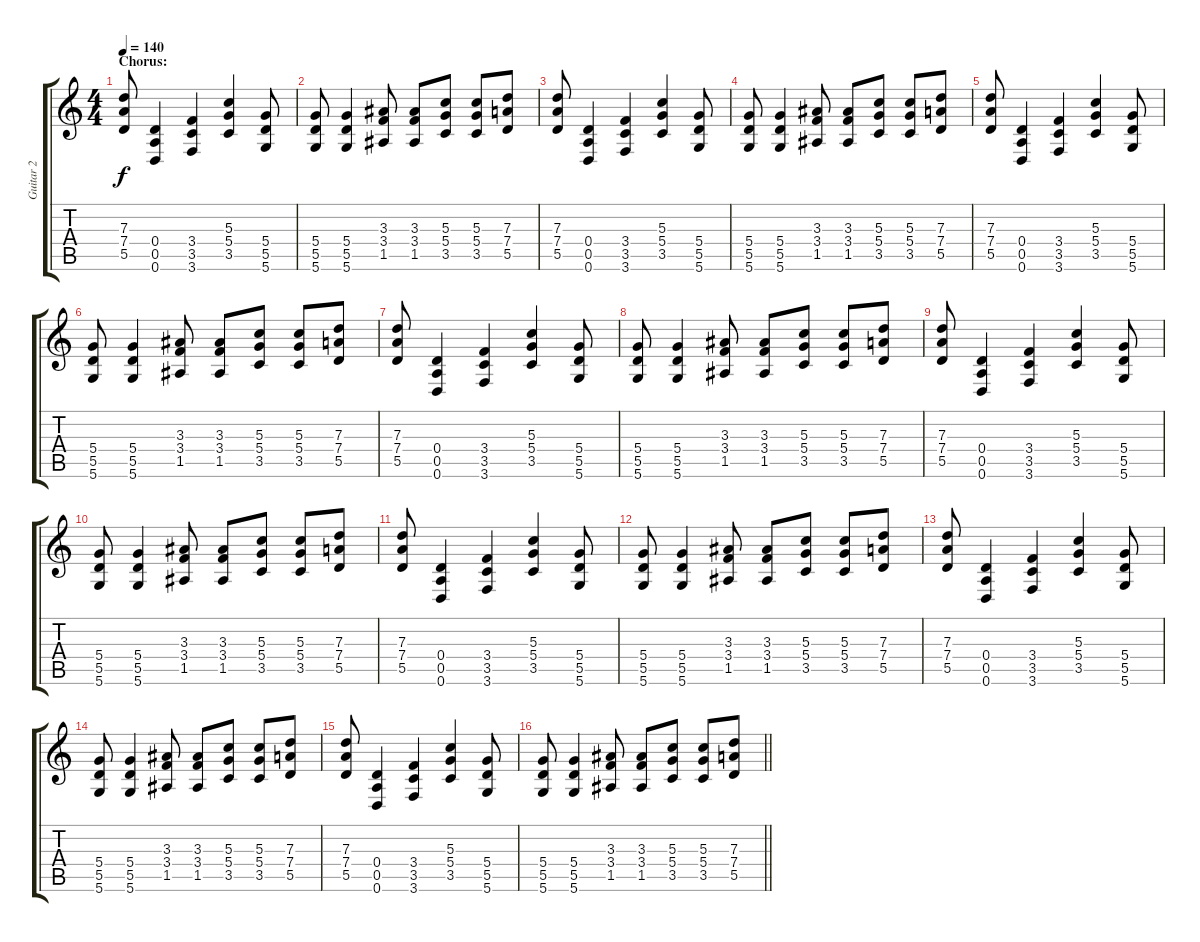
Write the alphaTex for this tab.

\track ("Guitar 2" "Guitar 2") {instrument distortionguitar}
\staff {score tabs}
\tuning (E4 B3 G3 D3 A2 D2) {hide}
\ts (4 4)
\section ("" "Chorus:")
\tempo 140
\clef g2
\ks c
(7.3 7.4 5.5).8{dy f} (0.4 0.5 0.6).4 (3.4 3.5 3.6).4 (5.3 5.4 3.5).4 (5.4 5.5 5.6).8 |
(5.4 5.5 5.6).8 (5.4 5.5 5.6).4 (3.3 3.4 1.5).8 (3.3 3.4 1.5).8 (5.3 5.4 3.5).8 (5.3 5.4 3.5).8 (7.3 7.4 5.5).8 |
(7.3 7.4 5.5).8 (0.4 0.5 0.6).4 (3.4 3.5 3.6).4 (5.3 5.4 3.5).4 (5.4 5.5 5.6).8 |
(5.4 5.5 5.6).8 (5.4 5.5 5.6).4 (3.3 3.4 1.5).8 (3.3 3.4 1.5).8 (5.3 5.4 3.5).8 (5.3 5.4 3.5).8 (7.3 7.4 5.5).8 |
(7.3 7.4 5.5).8 (0.4 0.5 0.6).4 (3.4 3.5 3.6).4 (5.3 5.4 3.5).4 (5.4 5.5 5.6).8 |
(5.4 5.5 5.6).8 (5.4 5.5 5.6).4 (3.3 3.4 1.5).8 (3.3 3.4 1.5).8 (5.3 5.4 3.5).8 (5.3 5.4 3.5).8 (7.3 7.4 5.5).8 |
(7.3 7.4 5.5).8 (0.4 0.5 0.6).4 (3.4 3.5 3.6).4 (5.3 5.4 3.5).4 (5.4 5.5 5.6).8 |
(5.4 5.5 5.6).8 (5.4 5.5 5.6).4 (3.3 3.4 1.5).8 (3.3 3.4 1.5).8 (5.3 5.4 3.5).8 (5.3 5.4 3.5).8 (7.3 7.4 5.5).8 |
(7.3 7.4 5.5).8 (0.4 0.5 0.6).4 (3.4 3.5 3.6).4 (5.3 5.4 3.5).4 (5.4 5.5 5.6).8 |
(5.4 5.5 5.6).8 (5.4 5.5 5.6).4 (3.3 3.4 1.5).8 (3.3 3.4 1.5).8 (5.3 5.4 3.5).8 (5.3 5.4 3.5).8 (7.3 7.4 5.5).8 |
(7.3 7.4 5.5).8 (0.4 0.5 0.6).4 (3.4 3.5 3.6).4 (5.3 5.4 3.5).4 (5.4 5.5 5.6).8 |
(5.4 5.5 5.6).8 (5.4 5.5 5.6).4 (3.3 3.4 1.5).8 (3.3 3.4 1.5).8 (5.3 5.4 3.5).8 (5.3 5.4 3.5).8 (7.3 7.4 5.5).8 |
(7.3 7.4 5.5).8 (0.4 0.5 0.6).4 (3.4 3.5 3.6).4 (5.3 5.4 3.5).4 (5.4 5.5 5.6).8 |
(5.4 5.5 5.6).8 (5.4 5.5 5.6).4 (3.3 3.4 1.5).8 (3.3 3.4 1.5).8 (5.3 5.4 3.5).8 (5.3 5.4 3.5).8 (7.3 7.4 5.5).8 |
(7.3 7.4 5.5).8 (0.4 0.5 0.6).4 (3.4 3.5 3.6).4 (5.3 5.4 3.5).4 (5.4 5.5 5.6).8 |
\barLineRight lightlight
(5.4 5.5 5.6).8 (5.4 5.5 5.6).4 (3.3 3.4 1.5).8 (3.3 3.4 1.5).8 (5.3 5.4 3.5).8 (5.3 5.4 3.5).8 (7.3 7.4 5.5).8
